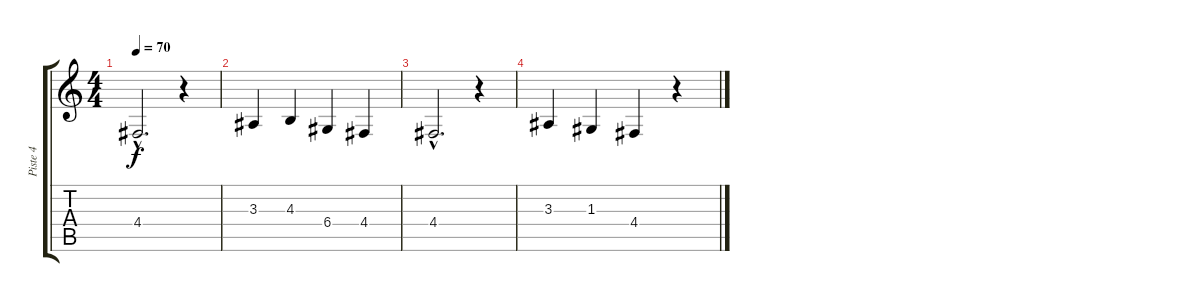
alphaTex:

\track ("Piste 4" "Piste 4") {instrument bassoon}
\staff {score tabs}
\tuning (E4 B3 G3 D3 A2 E2) {hide}
\ts (4 4)
\tempo 70
\clef g2
\ks c
4.4{hac}.2{d dy f} r.4 |
3.3.4 4.3.4 6.4.4 4.4.4 |
4.4{hac}.2{d} r.4 |
3.3.4 1.3.4 4.4.4 r.4
